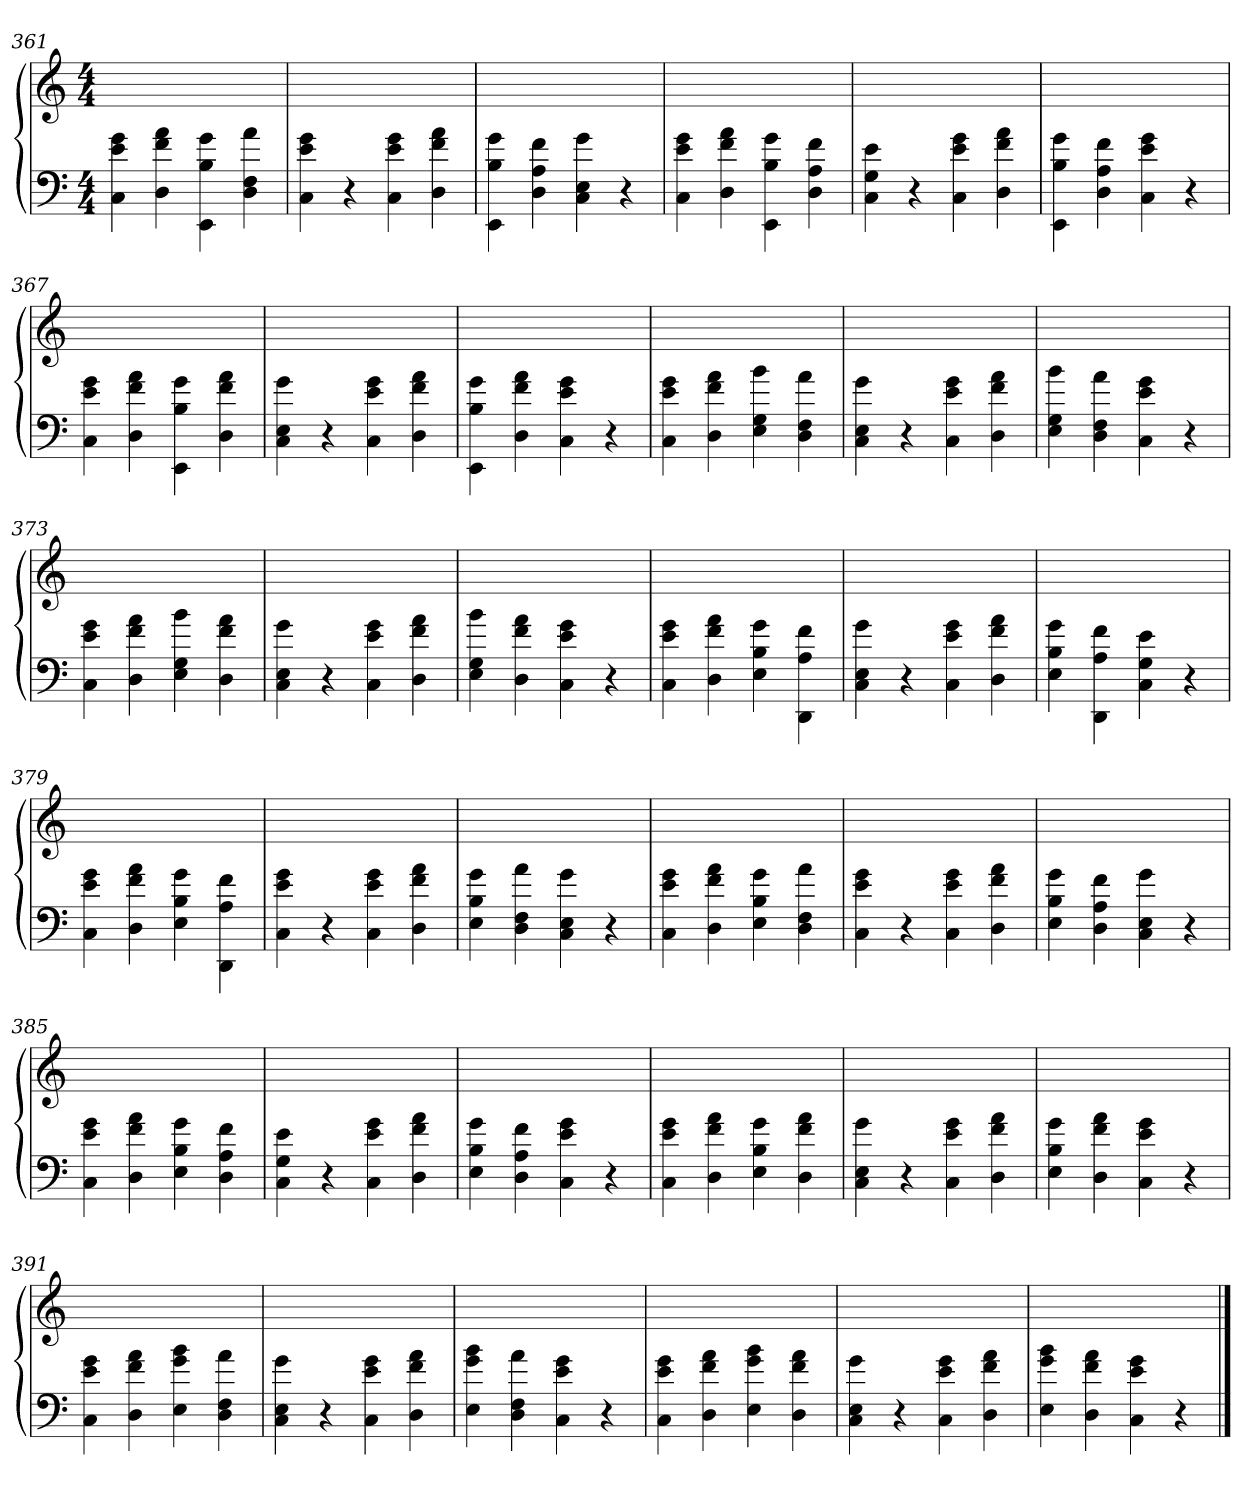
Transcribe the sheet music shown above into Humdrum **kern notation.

**kern	**kern
*part2	*part1
*staff2	*staff1
*clefF4	*clefG2
*k[]	*k[]
*C:	*C:
*M4/4	*M4/4
=361	=361
4C 4e 4g	1ryy
4D 4f 4a	.
4EE 4B 4g	.
4D 4F 4a	.
=362	=362
4C 4e 4g	1ryy
4r	.
4C 4e 4g	.
4D 4f 4a	.
=363	=363
4EE 4B 4g	1ryy
4D 4A 4f	.
4C 4E 4g	.
4r	.
=364	=364
4C 4e 4g	1ryy
4D 4f 4a	.
4EE 4B 4g	.
4D 4A 4f	.
=365	=365
4C 4G 4e	1ryy
4r	.
4C 4e 4g	.
4D 4f 4a	.
=366	=366
4EE 4B 4g	1ryy
4D 4A 4f	.
4C 4e 4g	.
4r	.
=367	=367
4C 4e 4g	1ryy
4D 4f 4a	.
4EE 4B 4g	.
4D 4f 4a	.
=368	=368
4C 4E 4g	1ryy
4r	.
4C 4e 4g	.
4D 4f 4a	.
=369	=369
4EE 4B 4g	1ryy
4D 4f 4a	.
4C 4e 4g	.
4r	.
=370	=370
4C 4e 4g	1ryy
4D 4f 4a	.
4E 4G 4b	.
4D 4F 4a	.
=371	=371
4C 4E 4g	1ryy
4r	.
4C 4e 4g	.
4D 4f 4a	.
=372	=372
4E 4G 4b	1ryy
4D 4F 4a	.
4C 4e 4g	.
4r	.
=373	=373
4C 4e 4g	1ryy
4D 4f 4a	.
4E 4G 4b	.
4D 4f 4a	.
=374	=374
4C 4E 4g	1ryy
4r	.
4C 4e 4g	.
4D 4f 4a	.
=375	=375
4E 4G 4b	1ryy
4D 4f 4a	.
4C 4e 4g	.
4r	.
=376	=376
4C 4e 4g	1ryy
4D 4f 4a	.
4E 4B 4g	.
4DD 4A 4f	.
=377	=377
4C 4E 4g	1ryy
4r	.
4C 4e 4g	.
4D 4f 4a	.
=378	=378
4E 4B 4g	1ryy
4DD 4A 4f	.
4C 4G 4e	.
4r	.
=379	=379
4C 4e 4g	1ryy
4D 4f 4a	.
4E 4B 4g	.
4DD 4A 4f	.
=380	=380
4C 4e 4g	1ryy
4r	.
4C 4e 4g	.
4D 4f 4a	.
=381	=381
4E 4B 4g	1ryy
4D 4F 4a	.
4C 4E 4g	.
4r	.
=382	=382
4C 4e 4g	1ryy
4D 4f 4a	.
4E 4B 4g	.
4D 4F 4a	.
=383	=383
4C 4e 4g	1ryy
4r	.
4C 4e 4g	.
4D 4f 4a	.
=384	=384
4E 4B 4g	1ryy
4D 4A 4f	.
4C 4E 4g	.
4r	.
=385	=385
4C 4e 4g	1ryy
4D 4f 4a	.
4E 4B 4g	.
4D 4A 4f	.
=386	=386
4C 4G 4e	1ryy
4r	.
4C 4e 4g	.
4D 4f 4a	.
=387	=387
4E 4B 4g	1ryy
4D 4A 4f	.
4C 4e 4g	.
4r	.
=388	=388
4C 4e 4g	1ryy
4D 4f 4a	.
4E 4B 4g	.
4D 4f 4a	.
=389	=389
4C 4E 4g	1ryy
4r	.
4C 4e 4g	.
4D 4f 4a	.
=390	=390
4E 4B 4g	1ryy
4D 4f 4a	.
4C 4e 4g	.
4r	.
=391	=391
4C 4e 4g	1ryy
4D 4f 4a	.
4E 4g 4b	.
4D 4F 4a	.
=392	=392
4C 4E 4g	1ryy
4r	.
4C 4e 4g	.
4D 4f 4a	.
=393	=393
4E 4g 4b	1ryy
4D 4F 4a	.
4C 4e 4g	.
4r	.
=394	=394
4C 4e 4g	1ryy
4D 4f 4a	.
4E 4g 4b	.
4D 4f 4a	.
=395	=395
4C 4E 4g	1ryy
4r	.
4C 4e 4g	.
4D 4f 4a	.
=396	=396
4E 4g 4b	1ryy
4D 4f 4a	.
4C 4e 4g	.
4r	.
==	==
*-	*-
